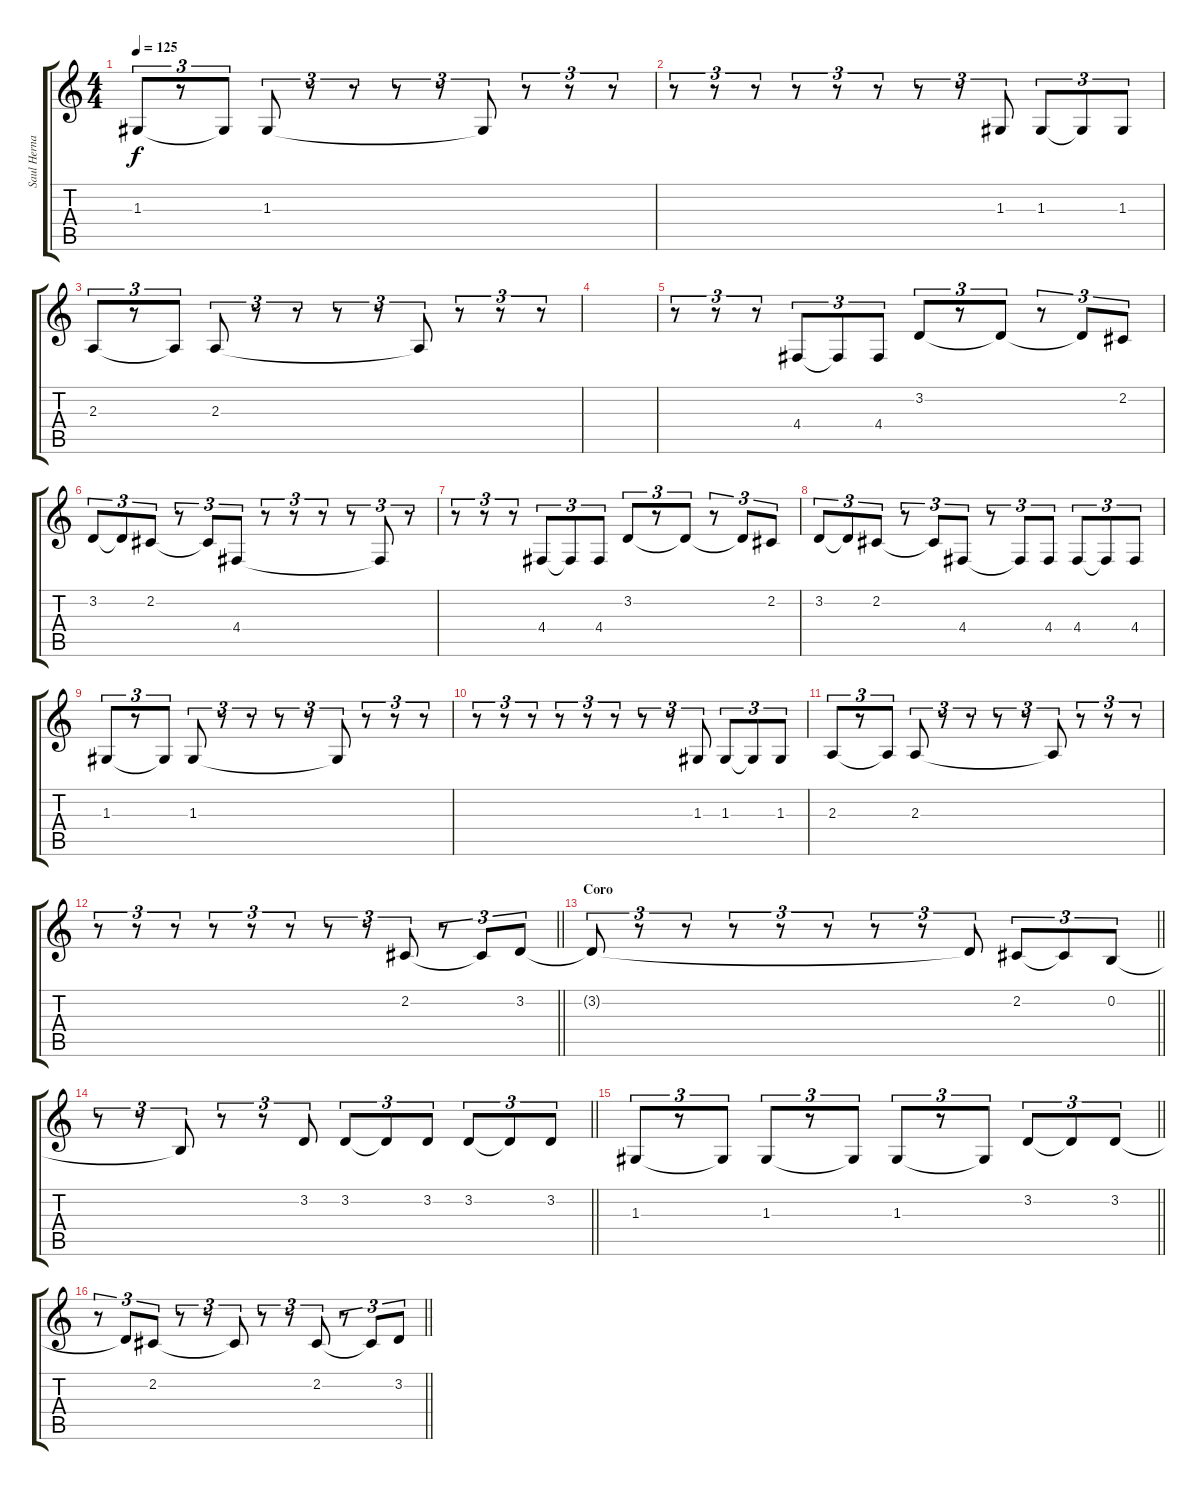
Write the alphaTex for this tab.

\track ("Saul Hernandez Voz" "Saul Herna") {instrument flute}
\staff {score tabs}
\tuning (E4 B3 G3 D3 A2 E2) {hide}
\ts (4 4)
\tempo 125
\clef g2
\ks c
1.3.8{tu (3 2) dy f} r.8{tu (3 2)} 1.3{t}.8{tu (3 2)} 1.3.8{tu (3 2)} r.8{tu (3 2)} r.8{tu (3 2)} r.8{tu (3 2)} r.8{tu (3 2)} 1.3{t}.8{tu (3 2)} r.8{tu (3 2)} r.8{tu (3 2)} r.8{tu (3 2)} |
r.8{tu (3 2)} r.8{tu (3 2)} r.8{tu (3 2)} r.8{tu (3 2)} r.8{tu (3 2)} r.8{tu (3 2)} r.8{tu (3 2)} r.8{tu (3 2)} 1.3.8{tu (3 2)} 1.3.8{tu (3 2)} 1.3{t}.8{tu (3 2)} 1.3.8{tu (3 2)} |
2.3.8{tu (3 2)} r.8{tu (3 2)} 2.3{t}.8{tu (3 2)} 2.3.8{tu (3 2)} r.8{tu (3 2)} r.8{tu (3 2)} r.8{tu (3 2)} r.8{tu (3 2)} 2.3{t}.8{tu (3 2)} r.8{tu (3 2)} r.8{tu (3 2)} r.8{tu (3 2)} |
|
r.8{tu (3 2)} r.8{tu (3 2)} r.8{tu (3 2)} 4.4.8{tu (3 2)} 4.4{t}.8{tu (3 2)} 4.4.8{tu (3 2)} 3.2.8{tu (3 2)} r.8{tu (3 2)} 3.2{t}.8{tu (3 2)} r.8{tu (3 2)} 3.2{t}.8{tu (3 2)} 2.2.8{tu (3 2)} |
3.2.8{tu (3 2)} 3.2{t}.8{tu (3 2)} 2.2.8{tu (3 2)} r.8{tu (3 2)} 2.2{t}.8{tu (3 2)} 4.4.8{tu (3 2)} r.8{tu (3 2)} r.8{tu (3 2)} r.8{tu (3 2)} r.8{tu (3 2)} 4.4{t}.8{tu (3 2)} r.8{tu (3 2)} |
r.8{tu (3 2)} r.8{tu (3 2)} r.8{tu (3 2)} 4.4.8{tu (3 2)} 4.4{t}.8{tu (3 2)} 4.4.8{tu (3 2)} 3.2.8{tu (3 2)} r.8{tu (3 2)} 3.2{t}.8{tu (3 2)} r.8{tu (3 2)} 3.2{t}.8{tu (3 2)} 2.2.8{tu (3 2)} |
3.2.8{tu (3 2)} 3.2{t}.8{tu (3 2)} 2.2.8{tu (3 2)} r.8{tu (3 2)} 2.2{t}.8{tu (3 2)} 4.4.8{tu (3 2)} r.8{tu (3 2)} 4.4{t}.8{tu (3 2)} 4.4.8{tu (3 2)} 4.4.8{tu (3 2)} 4.4{t}.8{tu (3 2)} 4.4.8{tu (3 2)} |
1.3.8{tu (3 2)} r.8{tu (3 2)} 1.3{t}.8{tu (3 2)} 1.3.8{tu (3 2)} r.8{tu (3 2)} r.8{tu (3 2)} r.8{tu (3 2)} r.8{tu (3 2)} 1.3{t}.8{tu (3 2)} r.8{tu (3 2)} r.8{tu (3 2)} r.8{tu (3 2)} |
r.8{tu (3 2)} r.8{tu (3 2)} r.8{tu (3 2)} r.8{tu (3 2)} r.8{tu (3 2)} r.8{tu (3 2)} r.8{tu (3 2)} r.8{tu (3 2)} 1.3.8{tu (3 2)} 1.3.8{tu (3 2)} 1.3{t}.8{tu (3 2)} 1.3.8{tu (3 2)} |
2.3.8{tu (3 2)} r.8{tu (3 2)} 2.3{t}.8{tu (3 2)} 2.3.8{tu (3 2)} r.8{tu (3 2)} r.8{tu (3 2)} r.8{tu (3 2)} r.8{tu (3 2)} 2.3{t}.8{tu (3 2)} r.8{tu (3 2)} r.8{tu (3 2)} r.8{tu (3 2)} |
\barLineRight lightlight
r.8{tu (3 2)} r.8{tu (3 2)} r.8{tu (3 2)} r.8{tu (3 2)} r.8{tu (3 2)} r.8{tu (3 2)} r.8{tu (3 2)} r.8{tu (3 2)} 2.2.8{tu (3 2)} r.8{tu (3 2)} 2.2{t}.8{tu (3 2)} 3.2.8{tu (3 2)} |
\section ("" "Coro")
\barLineRight lightlight
3.2{t}.8{tu (3 2)} r.8{tu (3 2)} r.8{tu (3 2)} r.8{tu (3 2)} r.8{tu (3 2)} r.8{tu (3 2)} r.8{tu (3 2)} r.8{tu (3 2)} 3.2{t}.8{tu (3 2)} 2.2.8{tu (3 2)} 2.2{t}.8{tu (3 2)} 0.2.8{tu (3 2)} |
\barLineRight lightlight
r.8{tu (3 2)} r.8{tu (3 2)} 0.2{t}.8{tu (3 2)} r.8{tu (3 2)} r.8{tu (3 2)} 3.2.8{tu (3 2)} 3.2.8{tu (3 2)} 3.2{t}.8{tu (3 2)} 3.2.8{tu (3 2)} 3.2.8{tu (3 2)} 3.2{t}.8{tu (3 2)} 3.2.8{tu (3 2)} |
\barLineRight lightlight
1.3.8{tu (3 2)} r.8{tu (3 2)} 1.3{t}.8{tu (3 2)} 1.3.8{tu (3 2)} r.8{tu (3 2)} 1.3{t}.8{tu (3 2)} 1.3.8{tu (3 2)} r.8{tu (3 2)} 1.3{t}.8{tu (3 2)} 3.2.8{tu (3 2)} 3.2{t}.8{tu (3 2)} 3.2.8{tu (3 2)} |
\barLineRight lightlight
r.8{tu (3 2)} 3.2{t}.8{tu (3 2)} 2.2.8{tu (3 2)} r.8{tu (3 2)} r.8{tu (3 2)} 2.2{t}.8{tu (3 2)} r.8{tu (3 2)} r.8{tu (3 2)} 2.2.8{tu (3 2)} r.8{tu (3 2)} 2.2{t}.8{tu (3 2)} 3.2.8{tu (3 2)}
